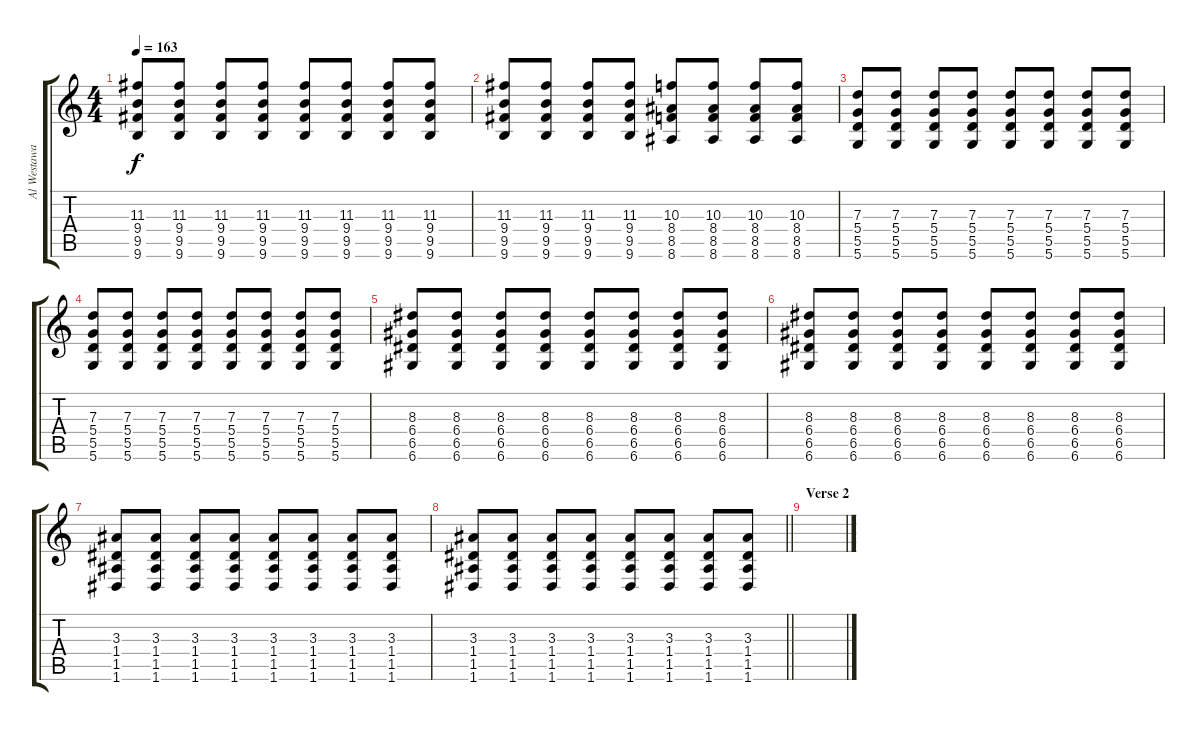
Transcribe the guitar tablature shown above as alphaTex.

\track ("Al Westaway" "Al Westawa") {instrument overdrivenguitar}
\staff {score tabs}
\tuning (E4 B3 G3 D3 A2 D2) {hide}
\ts (4 4)
\tempo 163
\clef g2
\ks c
(11.3 9.4 9.5 9.6).8{dy f} (11.3 9.4 9.5 9.6).8 (11.3 9.4 9.5 9.6).8 (11.3 9.4 9.5 9.6).8 (11.3 9.4 9.5 9.6).8 (11.3 9.4 9.5 9.6).8 (11.3 9.4 9.5 9.6).8 (11.3 9.4 9.5 9.6).8 |
(11.3 9.4 9.5 9.6).8 (11.3 9.4 9.5 9.6).8 (11.3 9.4 9.5 9.6).8 (11.3 9.4 9.5 9.6).8 (10.3 8.4 8.5 8.6).8 (10.3 8.4 8.5 8.6).8 (10.3 8.4 8.5 8.6).8 (10.3 8.4 8.5 8.6).8 |
(7.3 5.4 5.5 5.6).8 (7.3 5.4 5.5 5.6).8 (7.3 5.4 5.5 5.6).8 (7.3 5.4 5.5 5.6).8 (7.3 5.4 5.5 5.6).8 (7.3 5.4 5.5 5.6).8 (7.3 5.4 5.5 5.6).8 (7.3 5.4 5.5 5.6).8 |
(7.3 5.4 5.5 5.6).8 (7.3 5.4 5.5 5.6).8 (7.3 5.4 5.5 5.6).8 (7.3 5.4 5.5 5.6).8 (7.3 5.4 5.5 5.6).8 (7.3 5.4 5.5 5.6).8 (7.3 5.4 5.5 5.6).8 (7.3 5.4 5.5 5.6).8 |
(8.3 6.4 6.5 6.6).8 (8.3 6.4 6.5 6.6).8 (8.3 6.4 6.5 6.6).8 (8.3 6.4 6.5 6.6).8 (8.3 6.4 6.5 6.6).8 (8.3 6.4 6.5 6.6).8 (8.3 6.4 6.5 6.6).8 (8.3 6.4 6.5 6.6).8 |
(8.3 6.4 6.5 6.6).8 (8.3 6.4 6.5 6.6).8 (8.3 6.4 6.5 6.6).8 (8.3 6.4 6.5 6.6).8 (8.3 6.4 6.5 6.6).8 (8.3 6.4 6.5 6.6).8 (8.3 6.4 6.5 6.6).8 (8.3 6.4 6.5 6.6).8 |
(3.3 1.4 1.5 1.6).8 (3.3 1.4 1.5 1.6).8 (3.3 1.4 1.5 1.6).8 (3.3 1.4 1.5 1.6).8 (3.3 1.4 1.5 1.6).8 (3.3 1.4 1.5 1.6).8 (3.3 1.4 1.5 1.6).8 (3.3 1.4 1.5 1.6).8 |
\barLineRight lightlight
(3.3 1.4 1.5 1.6).8 (3.3 1.4 1.5 1.6).8 (3.3 1.4 1.5 1.6).8 (3.3 1.4 1.5 1.6).8 (3.3 1.4 1.5 1.6).8 (3.3 1.4 1.5 1.6).8 (3.3 1.4 1.5 1.6).8 (3.3 1.4 1.5 1.6).8 |
\section ("" "Verse 2")
